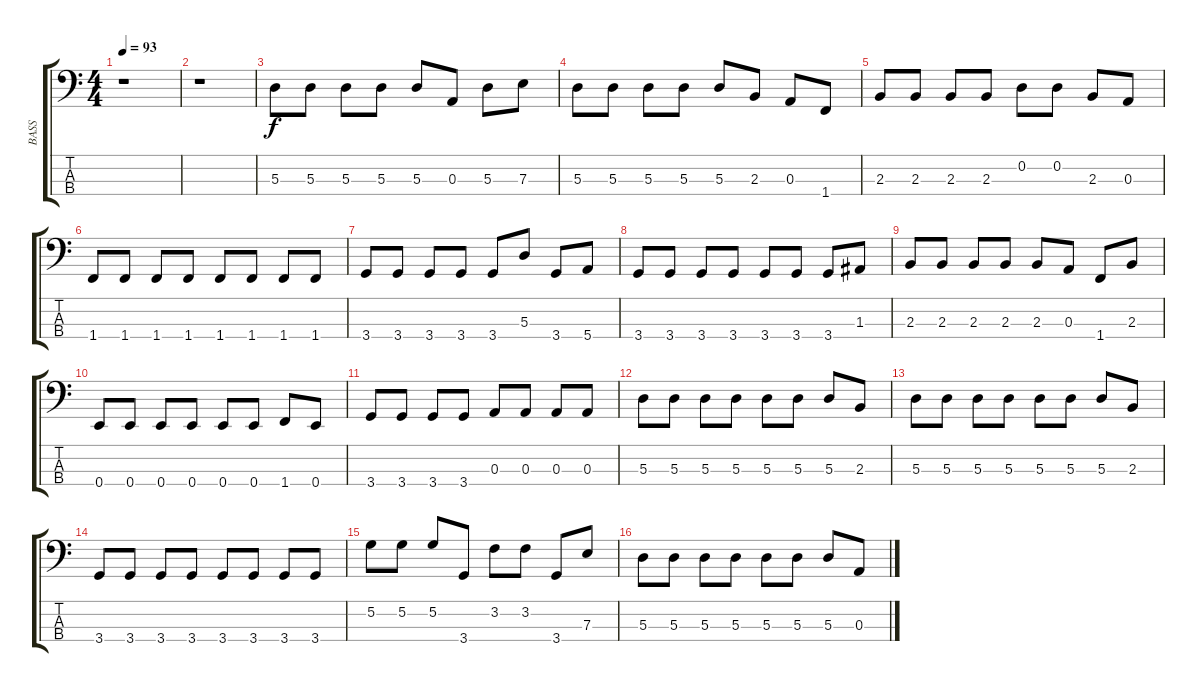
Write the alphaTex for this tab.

\track ("BASS" "BASS") {instrument electricbassfinger}
\staff {score tabs}
\tuning (G2 D2 A1 E1) {hide}
\ts (4 4)
\tempo 93
\clef f4
\ks c
r.1{dy f} |
r.1 |
5.3.8 5.3.8 5.3.8 5.3.8 5.3.8 0.3.8 5.3.8 7.3.8 |
5.3.8 5.3.8 5.3.8 5.3.8 5.3.8 2.3.8 0.3.8 1.4.8 |
2.3.8 2.3.8 2.3.8 2.3.8 0.2.8 0.2.8 2.3.8 0.3.8 |
1.4.8 1.4.8 1.4.8 1.4.8 1.4.8 1.4.8 1.4.8 1.4.8 |
3.4.8 3.4.8 3.4.8 3.4.8 3.4.8 5.3.8 3.4.8 5.4.8 |
3.4.8 3.4.8 3.4.8 3.4.8 3.4.8 3.4.8 3.4.8 1.3.8 |
2.3.8 2.3.8 2.3.8 2.3.8 2.3.8 0.3.8 1.4.8 2.3.8 |
0.4.8 0.4.8 0.4.8 0.4.8 0.4.8 0.4.8 1.4.8 0.4.8 |
3.4.8 3.4.8 3.4.8 3.4.8 0.3.8 0.3.8 0.3.8 0.3.8 |
5.3.8 5.3.8 5.3.8 5.3.8 5.3.8 5.3.8 5.3.8 2.3.8 |
5.3.8 5.3.8 5.3.8 5.3.8 5.3.8 5.3.8 5.3.8 2.3.8 |
3.4.8 3.4.8 3.4.8 3.4.8 3.4.8 3.4.8 3.4.8 3.4.8 |
5.2.8 5.2.8 5.2.8 3.4.8 3.2.8 3.2.8 3.4.8 7.3.8 |
5.3.8 5.3.8 5.3.8 5.3.8 5.3.8 5.3.8 5.3.8 0.3.8
